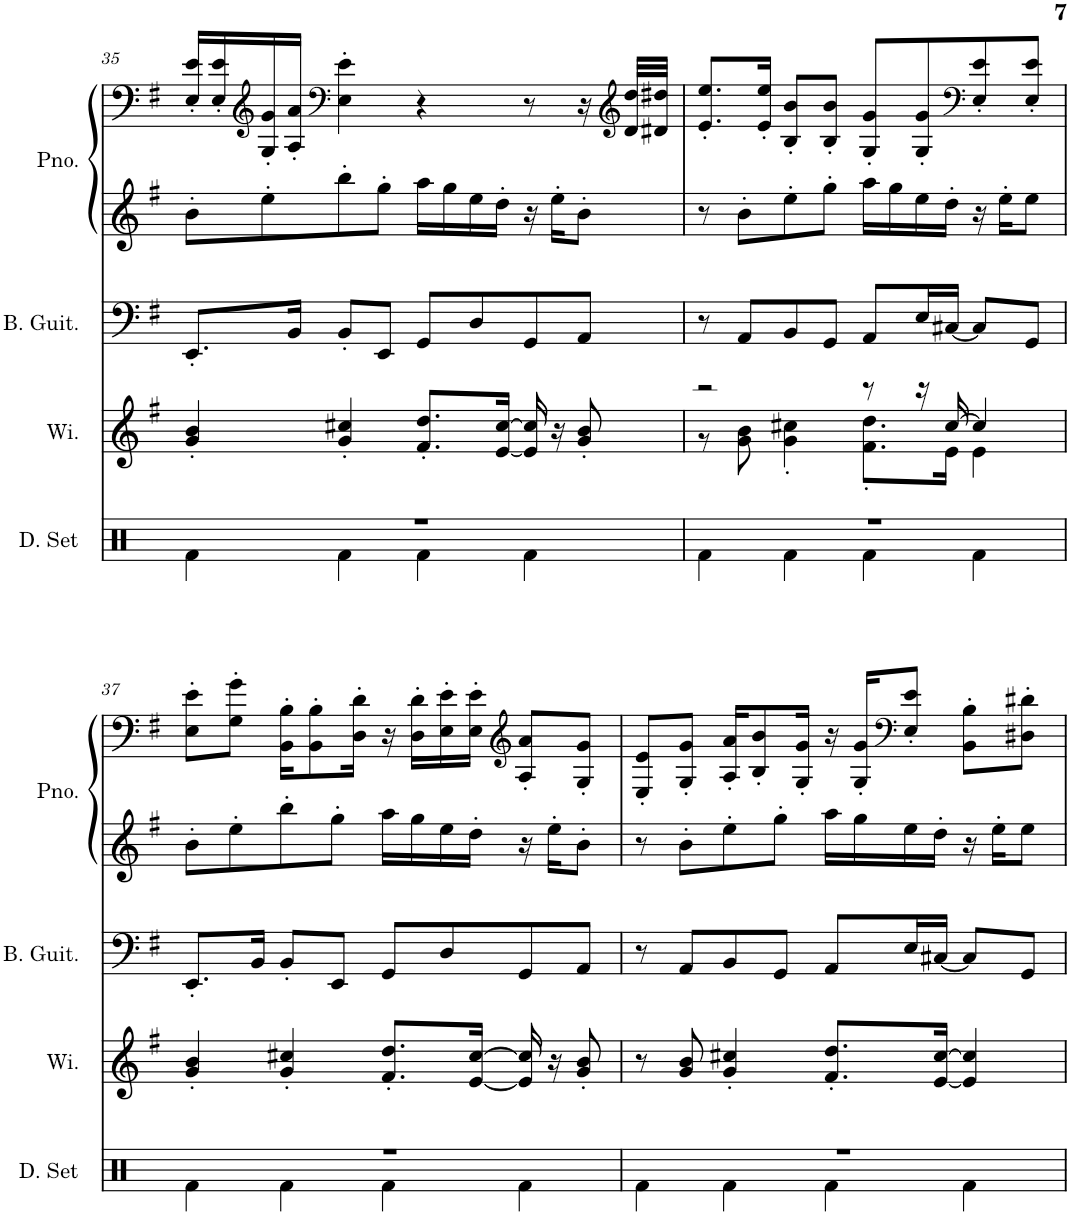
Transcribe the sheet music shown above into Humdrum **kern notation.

**kern	**kern	**kern	**kern	**kern
*part4	*part3	*part2	*part1	*part1
*staff5	*staff4	*staff3	*staff2	*staff1
*I"Drumset, Drumset	*I"Winds, Flute	*I"Bass Guitar, Bass Guitar	*I"Piano, Piano	*
*I'D. Set	*I'Wi.	*I'B. Guit.	*I'Pno.	*
!!LO:PB:g=z
*clefX	*clefF4	*clefF4	*clefG2	*clefF4
*	*	*Trd7c12	*	*
*k[]	*k[f#]	*k[f#]	*k[f#]	*k[f#]
*M4/4	*M4/4	*M4/4	*M4/4	*M4/4
=35	=35	=35	=35	=35
*^	*	*	*	*
1r	4Rf\	4g/' 4b/'	8.EE'/L	8b'\L	16E/' 16e/'LL
.	.	.	.	.	16E/' 16e/'
*	*	*	*	*	*clefG2
.	.	.	.	8ee'\	16G/' 16g/'
.	.	.	16BB/Jk	.	16A/' 16a/'JJ
*	*	*	*	*	*clefF4
.	4Rf\	4g/' 4cc#X/'	8BB'/L	8bb'\	4E\' 4e\'
.	.	.	8EE/J	8gg'\J	.
.	4Rf\	8.f#/' 8.dd/'L	8GG/L	16aa\LL	4r
.	.	.	.	16gg\	.
.	.	.	8D/	16ee\	.
.	.	[16e/ [16cc#/Jk	.	16dd'\JJ	.
.	4Rf\	16e/] 16cc#/]	8GG/	16r	8r
.	.	16r	.	16ee'\KL	.
.	.	8g/' 8b/'	8AA/J	8b'\J	16r
*	*	*	*	*	*clefG2
.	.	.	.	.	32d/ 32dd/LLL
.	.	.	.	.	32d#X/ 32dd#X/JJJ
=36	=36	=36	=36	=36	=36
*	*	*^	*	*	*
1r	4Rf\	2r	8r	8r	8r	8.e/' 8.ee/'L
.	.	.	8g\ 8b\	8AA/L	8b'\L	.
.	.	.	.	.	.	16e/' 16ee/'Jk
.	4Rf\	.	4g\' 4cc#X\'	8BB/	8ee'\	8B/' 8b/'L
.	.	.	.	8GG/J	8gg'\J	8B/' 8b/'J
.	4Rf\	8r	8.f#\' 8.dd\'L	8AA/L	16aa\LL	8G/' 8g/'L
.	.	.	.	.	16gg\	.
.	.	16r	.	16E/L	16ee\	8G/' 8g/'
.	.	[16cc#/	16e\Jk	[16C#X/JJ	16dd'\JJ	.
*	*	*	*	*	*	*clefF4
.	4Rf\	4cc#/]	4e\	8C#/L]	16r	8E/' 8e/'
.	.	.	.	.	16ee'\KL	.
.	.	.	.	8GG/J	8ee\J	8E/' 8e/'J
*	*	*v	*v	*	*	*
!!LO:LB:g=z
=37	=37	=37	=37	=37	=37
1r	4Rf\	4g/' 4b/'	8.EE'/L	8b'\L	8E\' 8e\'L
.	.	.	.	8ee'\	8G\' 8g\'J
.	.	.	16BB/Jk	.	.
.	4Rf\	4g/' 4cc#X/'	8BB'/L	8bb'\	16BB\' 16B\'KL
.	.	.	.	.	8BB\' 8B\'
.	.	.	8EE/J	8gg'\J	.
.	.	.	.	.	16D\' 16d\'Jk
.	4Rf\	8.f#/' 8.dd/'L	8GG/L	16aa\LL	16r
.	.	.	.	16gg\	16D\' 16d\'LL
.	.	.	8D/	16ee\	16E\' 16e\'
.	.	[16e/ [16cc#/Jk	.	16dd'\JJ	16E\' 16e\'JJ
*	*	*	*	*	*clefG2
.	4Rf\	16e/] 16cc#/]	8GG/	16r	8A/' 8a/'L
.	.	16r	.	16ee'\KL	.
.	.	8g/' 8b/'	8AA/J	8b'\J	8G/' 8g/'J
=38	=38	=38	=38	=38	=38
1r	4Rf\	8r	8r	8r	8E/' 8e/'L
.	.	8g/ 8b/	8AA/L	8b'\L	8G/' 8g/'J
.	4Rf\	4g/' 4cc#X/'	8BB/	8ee'\	16A/' 16a/'KL
.	.	.	.	.	8B/' 8b/'
.	.	.	8GG/J	8gg'\J	.
.	.	.	.	.	16G/' 16g/'Jk
.	4Rf\	8.f#/' 8.dd/'L	8AA/L	16aa\LL	16r
.	.	.	.	16gg\	16G/' 16g/'KL
*	*	*	*	*	*clefF4
.	.	.	16E/L	16ee\	8E/' 8e/'J
.	.	[16e/ [16cc#/Jk	[16C#X/JJ	16dd'\JJ	.
.	4Rf\	4e/] 4cc#/]	8C#/L]	16r	8BB\' 8B\'L
.	.	.	.	16ee'\KL	.
.	.	.	8GG/J	8ee\J	8D#X\' 8d#X\'J
*v	*v	*	*	*	*
=	=	=	=	=
*-	*-	*-	*-	*-
